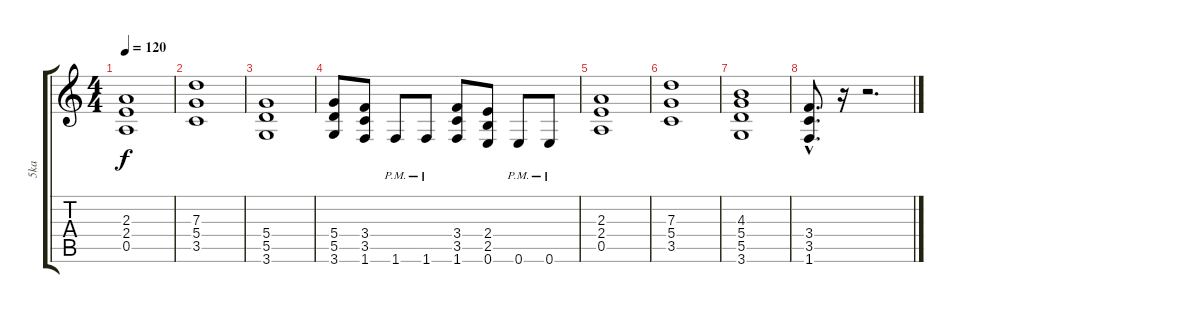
\track ("5ka" "5ka") {instrument distortionguitar}
\staff {score tabs}
\tuning (E4 B3 G3 D3 A2 E2) {hide}
\ts (4 4)
\tempo 120
\clef g2
\ks c
(2.3 2.4 0.5).1{dy f} |
(7.3 5.4 3.5).1 |
(5.4 5.5 3.6).1 |
(5.4 5.5 3.6).8 (3.4 3.5 1.6).8 1.6{pm}.8 1.6{pm}.8 (3.4 3.5 1.6).8 (2.4 2.5 0.6).8 0.6{pm}.8 0.6{pm}.8 |
(2.3 2.4 0.5).1 |
(7.3 5.4 3.5).1 |
(4.3 5.4 5.5 3.6).1 |
(3.4{hac} 3.5{hac} 1.6{hac}).8{d} r.16 r.2{d}
